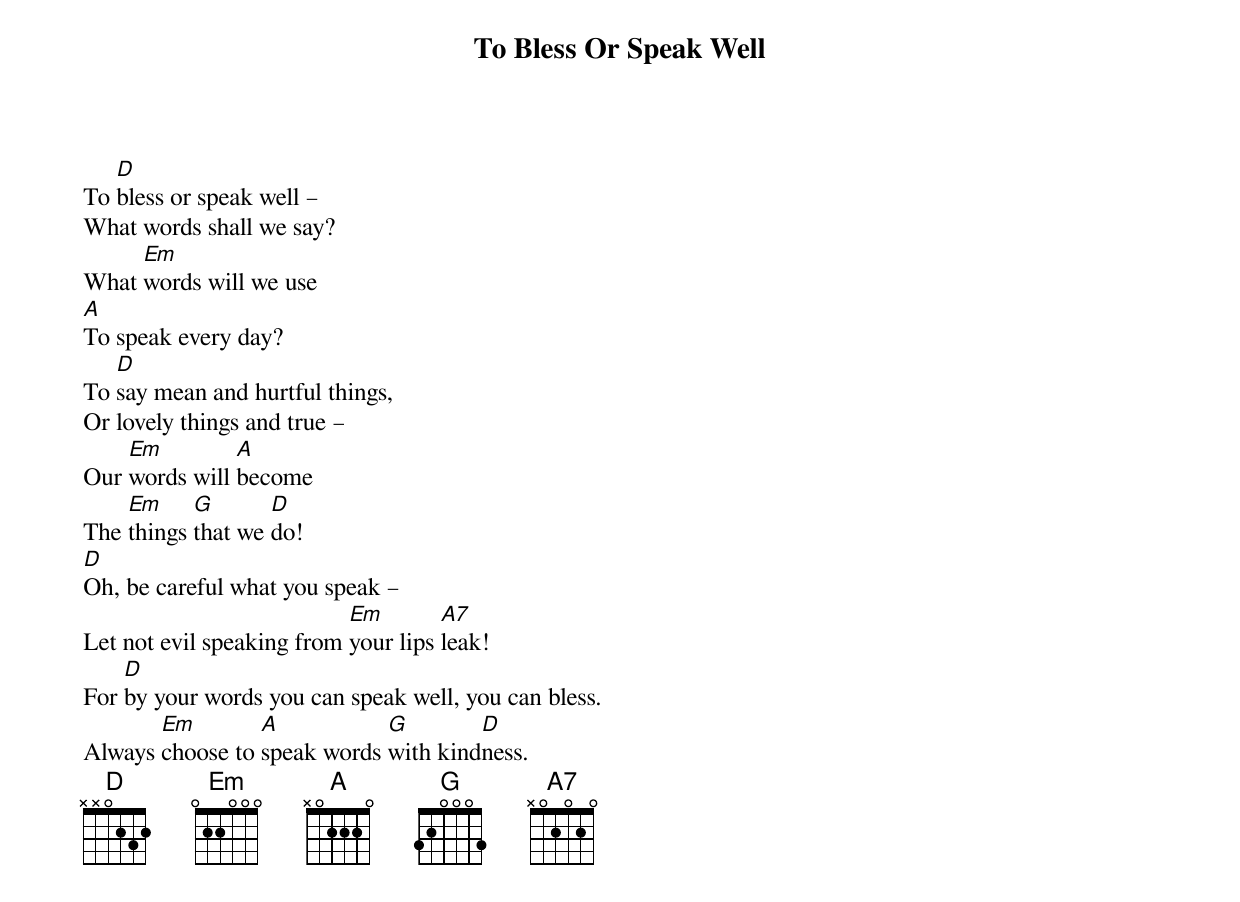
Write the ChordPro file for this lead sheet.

{title: To Bless Or Speak Well}


To [D]bless or speak well –
What words shall we say?
What [Em]words will we use
[A]To speak every day?
To [D]say mean and hurtful things,
Or lovely things and true –
Our [Em]words will [A]become
The [Em]things [G]that we [D]do!
[D]Oh, be careful what you speak –
Let not evil speaking from [Em]your lips [A7]leak!
For [D]by your words you can speak well, you can bless.
Always [Em]choose to [A]speak words [G]with kind[D]ness.
